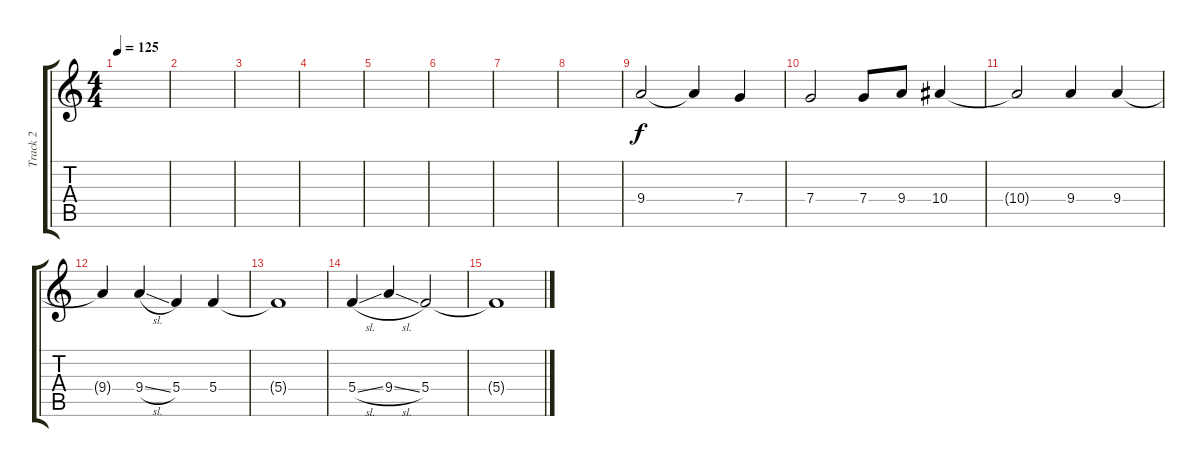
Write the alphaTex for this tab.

\track ("Track 2" "Track 2") {instrument distortionguitar}
\staff {score tabs}
\tuning (D4 A3 F3 C3 G2 D2) {hide}
\ts (4 4)
\tempo 125
\clef g2
\ks c
|
|
|
|
|
|
|
|
9.4.2 9.4{t}.4 7.4.4 |
7.4.2 7.4.8 9.4.8 10.4.4 |
10.4{t}.2 9.4.4 9.4.4 |
9.4{t}.4 9.4{sl}.4 5.4.4 5.4.4 |
5.4{t}.1 |
5.4{sl}.4 9.4{sl}.4 5.4.2 |
5.4{t}.1
